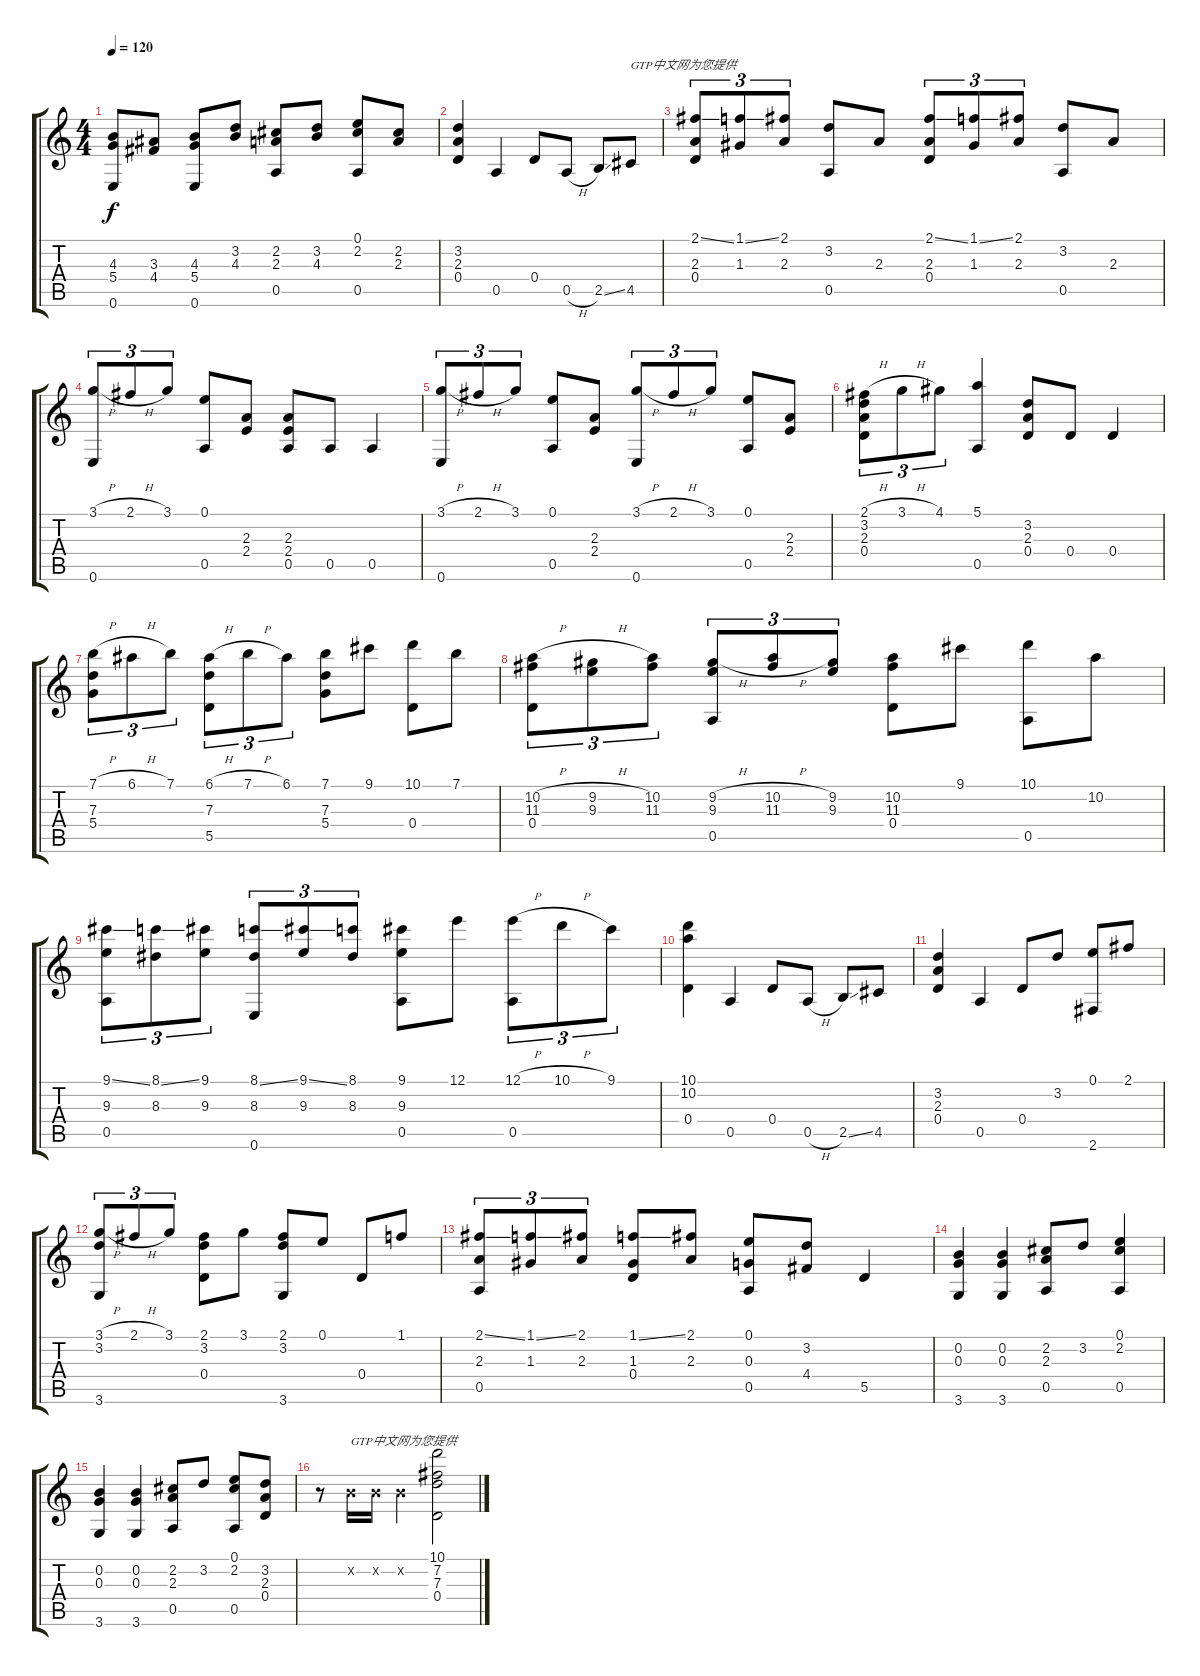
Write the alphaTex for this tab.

\track "" {instrument acousticguitarnylon}
\staff {score tabs}
\tuning (E4 B3 G3 D3 A2 E2) {hide}
\ts (4 4)
\tempo 120
\clef g2
\ks c
(4.3 5.4 0.6).8{dy f} (3.3 4.4).8 (4.3 5.4 0.6).8 (3.2 4.3).8 (2.2 2.3 0.5).8 (3.2 4.3).8 (0.1 2.2 0.5).8 (2.2 2.3).8 |
(3.2 2.3 0.4).4 0.5.4 0.4.8 0.5{h}.8 2.5{ss}.8 4.5.8{txt "GTP中文网为您提供"} |
(2.1{ss} 2.3 0.4).8{tu (3 2)} (1.1{ss} 1.3).8{tu (3 2)} (2.1 2.3).8{tu (3 2)} (3.2 0.5).8 2.3.8 (2.1{ss} 2.3 0.4).8{tu (3 2)} (1.1{ss} 1.3).8{tu (3 2)} (2.1 2.3).8{tu (3 2)} (3.2 0.5).8 2.3.8 |
(3.1{h} 0.6).8{tu (3 2)} 2.1{h}.8{tu (3 2)} 3.1.8{tu (3 2)} (0.1 0.5).8 (2.3 2.4).8 (2.3 2.4 0.5).8 0.5.8 0.5.4 |
(3.1{h} 0.6).8{tu (3 2)} 2.1{h}.8{tu (3 2)} 3.1.8{tu (3 2)} (0.1 0.5).8 (2.3 2.4).8 (3.1{h} 0.6).8{tu (3 2)} 2.1{h}.8{tu (3 2)} 3.1.8{tu (3 2)} (0.1 0.5).8 (2.3 2.4).8 |
(2.1{h} 3.2 2.3 0.4).8{tu (3 2)} 3.1{h}.8{tu (3 2)} 4.1.8{tu (3 2)} (5.1 0.5).4 (3.2 2.3 0.4).8 0.4.8 0.4.4 |
(7.1{h} 7.3 5.4).8{tu (3 2)} 6.1{h}.8{tu (3 2)} 7.1.8{tu (3 2)} (6.1{h} 7.3 5.5).8{tu (3 2)} 7.1{h}.8{tu (3 2)} 6.1.8{tu (3 2)} (7.1 7.3 5.4).8 9.1.8 (10.1 0.4).8 7.1.8 |
(10.2{h} 11.3 0.4).8{tu (3 2)} (9.2{h} 9.3).8{tu (3 2)} (10.2 11.3).8{tu (3 2)} (9.2{h} 9.3 0.5).8{tu (3 2)} (10.2{h} 11.3).8{tu (3 2)} (9.2 9.3).8{tu (3 2)} (10.2 11.3 0.4).8 9.1.8 (10.1 0.5).8 10.2.8 |
(9.1{ss} 9.3 0.5).8{tu (3 2)} (8.1{ss} 8.3).8{tu (3 2)} (9.1 9.3).8{tu (3 2)} (8.1{ss} 8.3 0.6).8{tu (3 2)} (9.1{ss} 9.3).8{tu (3 2)} (8.1 8.3).8{tu (3 2)} (9.1 9.3 0.5).8 12.1.8 (12.1{h} 0.5).8{tu (3 2)} 10.1{h}.8{tu (3 2)} 9.1.8{tu (3 2)} |
(10.1 10.2 0.4).4 0.5.4 0.4.8 0.5{h}.8 2.5{ss}.8 4.5.8 |
(3.2 2.3 0.4).4 0.5.4 0.4.8 3.2.8 (0.1 2.6).8 2.1.8 |
(3.1{h} 3.2 3.6).8{tu (3 2)} 2.1{h}.8{tu (3 2)} 3.1.8{tu (3 2)} (2.1 3.2 0.4).8 3.1.8 (2.1 3.2 3.6).8 0.1.8 0.4.8 1.1.8 |
(2.1{ss} 2.3 0.5).8{tu (3 2)} (1.1{ss} 1.3).8{tu (3 2)} (2.1 2.3).8{tu (3 2)} (1.1{ss} 1.3 0.4).8 (2.1 2.3).8 (0.1 0.3 0.5).8 (3.2 4.4).8 5.5.4 |
(0.2 0.3 3.6).4 (0.2 0.3 3.6).4 (2.2 2.3 0.5).8 3.2.8 (0.1 2.2 0.5).4 |
(0.2 0.3 3.6).4 (0.2 0.3 3.6).4 (2.2 2.3 0.5).8 3.2.8 (0.1 2.2 0.5).8 (3.2 2.3 0.4).8 |
r.8 0.2{x}.16{txt "GTP中文网为您提供"} 0.2{x}.16 0.2{x}.4 (10.1 7.2 7.3 0.4).2
